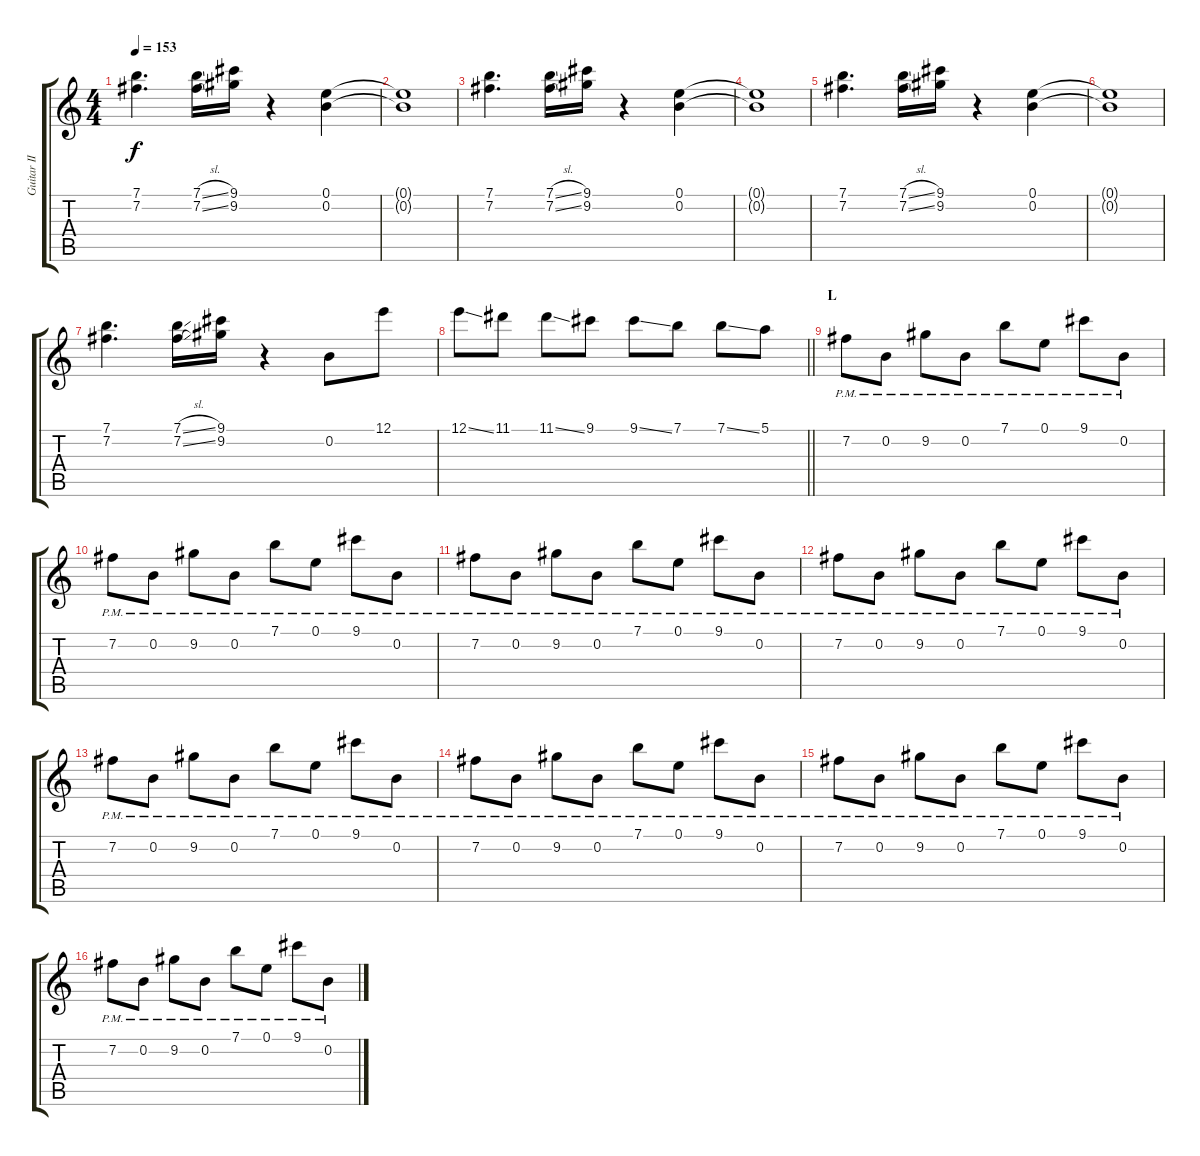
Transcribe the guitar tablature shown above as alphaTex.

\track ("Guitar II - Kita" "Guitar II ") {instrument overdrivenguitar}
\staff {score tabs}
\tuning (E4 B3 G3 D3 A2 E2) {hide}
\ts (4 4)
\tempo 153
\clef g2
\ks c
(7.1 7.2).4{d dy f} (7.1{sl} 7.2{sl}).16 (9.1 9.2).16 r.4 (0.1 0.2).4 |
(0.1{t} 0.2{t}).1 |
(7.1 7.2).4{d} (7.1{sl} 7.2{sl}).16 (9.1 9.2).16 r.4 (0.1 0.2).4 |
(0.1{t} 0.2{t}).1 |
(7.1 7.2).4{d} (7.1{sl} 7.2{sl}).16 (9.1 9.2).16 r.4 (0.1 0.2).4 |
(0.1{t} 0.2{t}).1 |
(7.1 7.2).4{d} (7.1{sl} 7.2{sl}).16 (9.1 9.2).16 r.4 0.2.8 12.1.8 |
\barLineRight lightlight
12.1{ss}.8 11.1.8 11.1{ss}.8 9.1.8 9.1{ss}.8 7.1.8 7.1{ss}.8 5.1.8 |
\section ("" "L")
7.2{pm}.8 0.2{pm}.8 9.2{pm}.8 0.2{pm}.8 7.1{pm}.8 0.1{pm}.8 9.1{pm}.8 0.2{pm}.8 |
7.2{pm}.8 0.2{pm}.8 9.2{pm}.8 0.2{pm}.8 7.1{pm}.8 0.1{pm}.8 9.1{pm}.8 0.2{pm}.8 |
7.2{pm}.8 0.2{pm}.8 9.2{pm}.8 0.2{pm}.8 7.1{pm}.8 0.1{pm}.8 9.1{pm}.8 0.2{pm}.8 |
7.2{pm}.8 0.2{pm}.8 9.2{pm}.8 0.2{pm}.8 7.1{pm}.8 0.1{pm}.8 9.1{pm}.8 0.2{pm}.8 |
7.2{pm}.8 0.2{pm}.8 9.2{pm}.8 0.2{pm}.8 7.1{pm}.8 0.1{pm}.8 9.1{pm}.8 0.2{pm}.8 |
7.2{pm}.8 0.2{pm}.8 9.2{pm}.8 0.2{pm}.8 7.1{pm}.8 0.1{pm}.8 9.1{pm}.8 0.2{pm}.8 |
7.2{pm}.8 0.2{pm}.8 9.2{pm}.8 0.2{pm}.8 7.1{pm}.8 0.1{pm}.8 9.1{pm}.8 0.2{pm}.8 |
7.2{pm}.8 0.2{pm}.8 9.2{pm}.8 0.2{pm}.8 7.1{pm}.8 0.1{pm}.8 9.1{pm}.8 0.2{pm}.8
